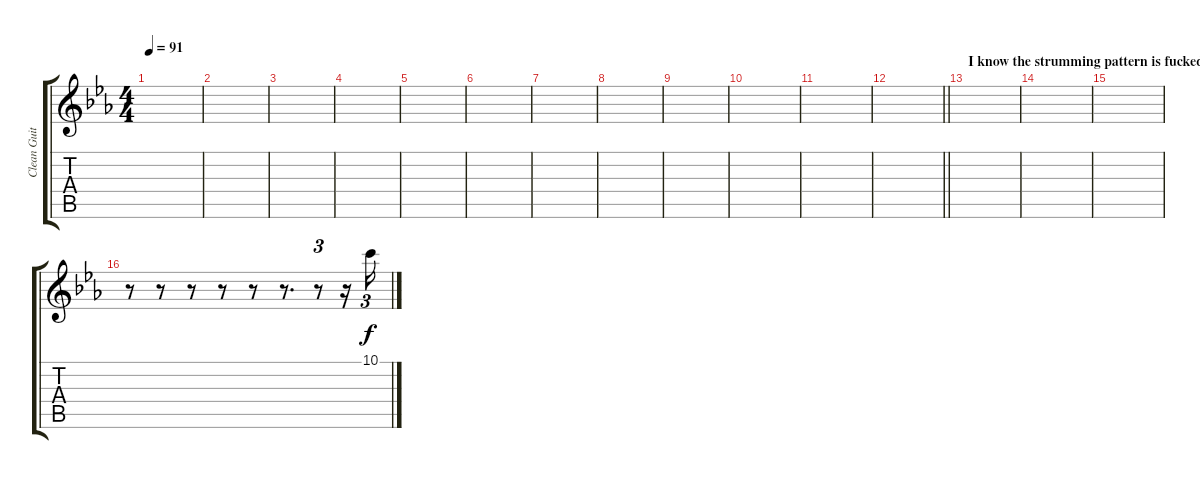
\track ("Clean Guitar II (Right)" "Clean Guit") {instrument electricguitarclean}
\staff {score tabs}
\tuning (D4 A3 F3 C3 G2 C2) {hide}
\ts (4 4)
\tempo 91
\clef g2
\ks cminor
|
|
|
|
|
|
|
|
|
|
|
\barLineRight lightlight
|
\section ("" "I know the strumming pattern is fucked..")
|
|
|
r.8 r.8 r.8 r.8 r.8 r.8{d} r.8{tu (3 2)} r.16 10.1.16{tu (3 2)}
